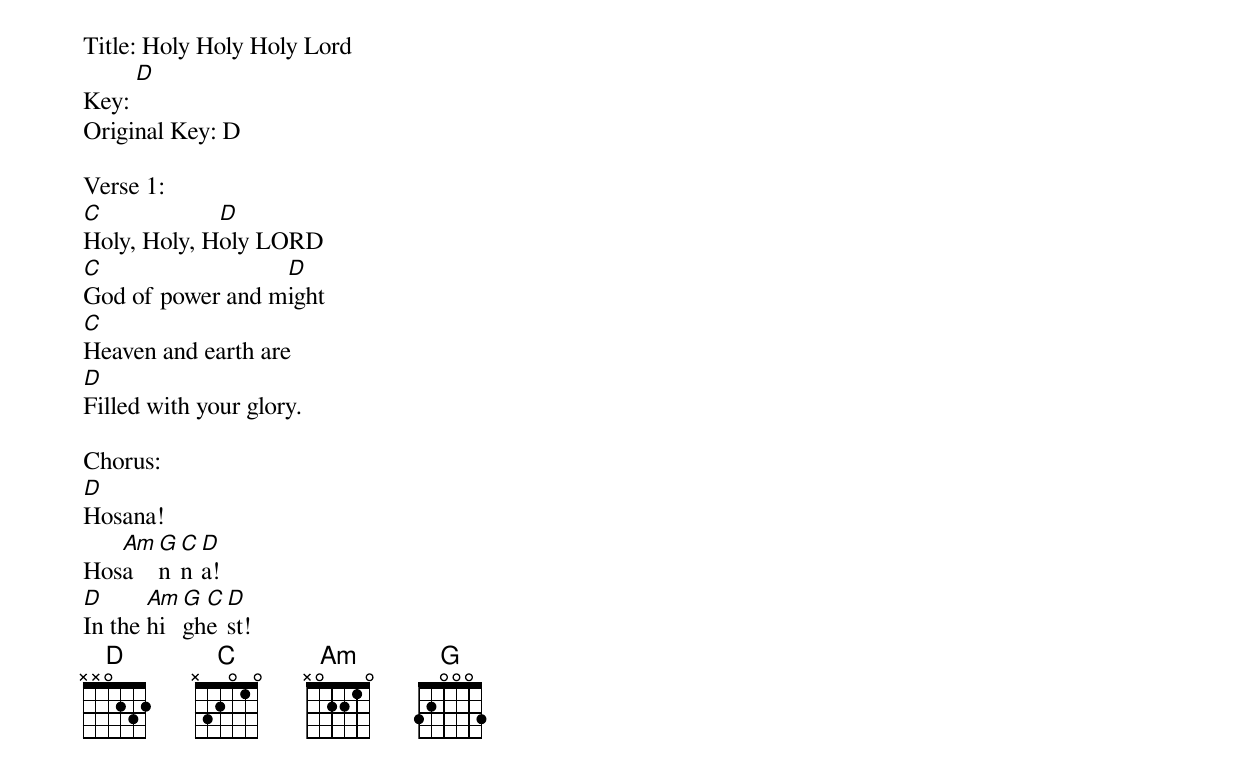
Title: Holy Holy Holy Lord
Key: [D]
Original Key: D

Verse 1:
[C]Holy, Holy, H[D]oly LORD
[C]God of power and m[D]ight
[C]Heaven and earth are
[D]Filled with your glory.

Chorus:
[D]Hosana!
Hos[Am]a[G]n[C]n[D]a!
[D]In the [Am]hi[G]gh[C]e[D]st!
